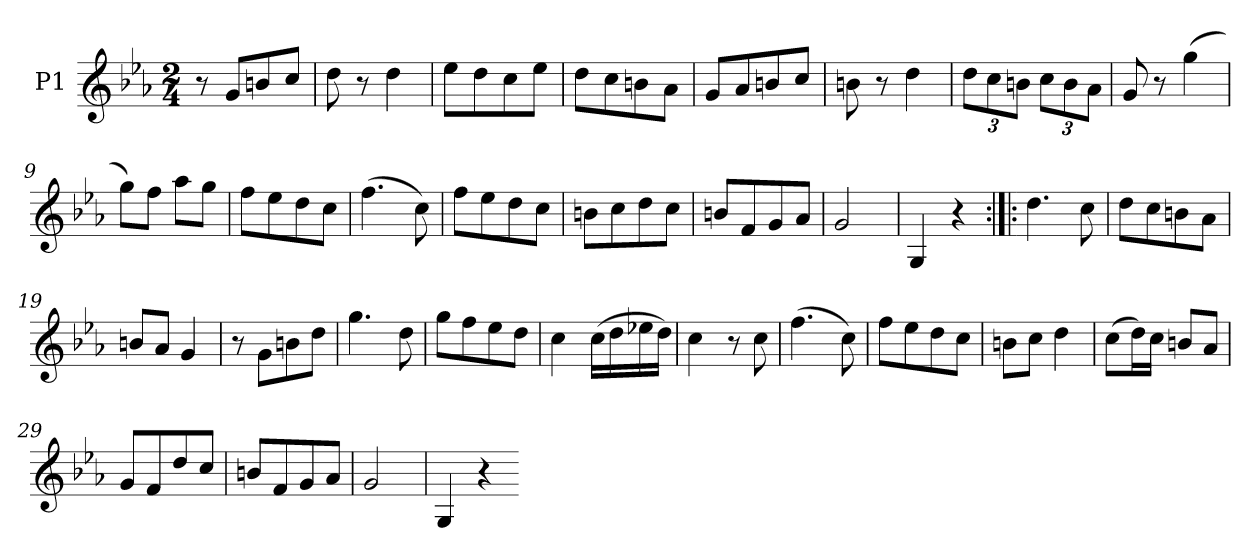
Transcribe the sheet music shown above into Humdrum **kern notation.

**kern
*part1
*staff1
*I"P1
*clefG2
*k[b-e-a-]
*M2/4
=1
8r
8gL
8bn
8ccJ
=2
8dd
8r
4dd
=3
8ee-L
8dd
8cc
8ee-J
=4
8ddL
8cc
8bn
8a-J
=5
8gL
8a-
8bn
8ccJ
=6
8bn
8r
4dd
=7
12ddL
12cc
12bnJ
12ccL
12b
12a-J
=8
8g
8r
(4gg
=9
8ggL)
8ffJ
8aa-L
8ggJ
=10
8ffL
8ee-
8dd
8ccJ
=11
(4.ff
8cc)
=12
8ffL
8ee-
8dd
8ccJ
=13
8bnL
8cc
8dd
8ccJ
=14
8bnL
8f
8g
8a-J
=15
2g
=16
4G
4r
=17:|!|:
4.dd
8cc
=18
8ddL
8cc
8bn
8a-J
=19
8bnL
8a-J
4g
=20
8r
8gL
8bn
8ddJ
=21
4.gg
8dd
=22
8ggL
8ff
8ee-
8ddJ
=23
4cc
(16ccLL
16dd
16ee-X
16ddJJ)
=24
4cc
8r
8cc
=25
(4.ff
8cc)
=26
8ffL
8ee-
8dd
8ccJ
=27
8bnL
8ccJ
4dd
=28
(8ccL
16ddL)
16ccJJ
8bnL
8a-J
=29
8gL
8f
8dd
8ccJ
=30
8bnL
8f
8g
8a-J
=31
2g
=32
4G
4r
=-
*-
